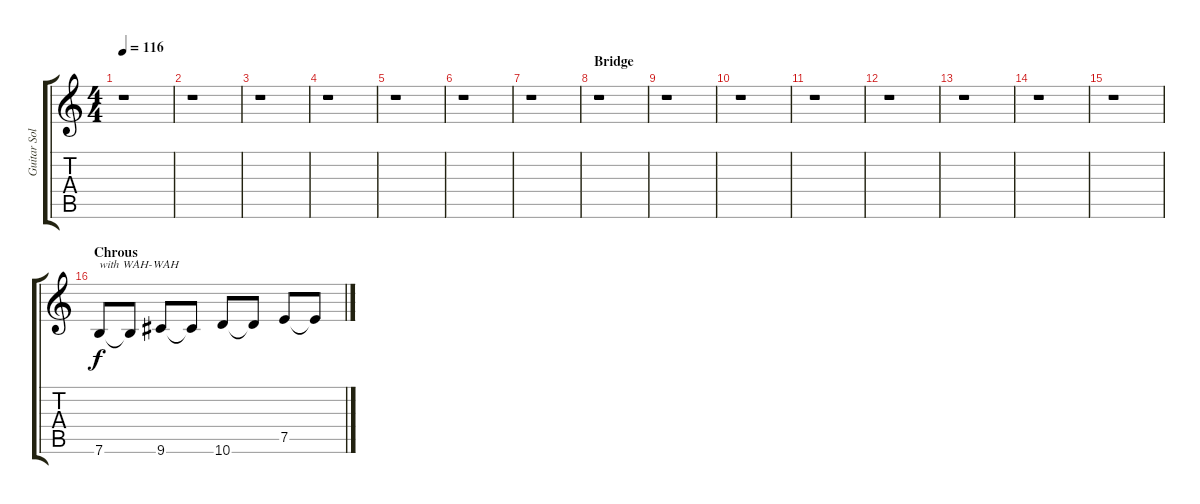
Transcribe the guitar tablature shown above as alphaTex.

\track ("Guitar Solo" "Guitar Sol") {instrument overdrivenguitar}
\staff {score tabs}
\tuning (E4 B3 G3 D3 A2 E2) {hide}
\ts (4 4)
\tempo 116
\clef g2
\ks c
r.1{dy p} |
r.1 |
r.1 |
r.1 |
r.1 |
r.1 |
r.1 |
\section ("" "Bridge")
r.1 |
r.1 |
r.1 |
r.1 |
r.1 |
r.1 |
r.1 |
r.1 |
\section ("" "Chrous")
7.6.8{txt "with WAH-WAH" dy f volume 16 instrument overdrivenguitar} 7.6{t}.8 9.6.8 9.6{t}.8 10.6.8 10.6{t}.8 7.5.8 7.5{t}.8
